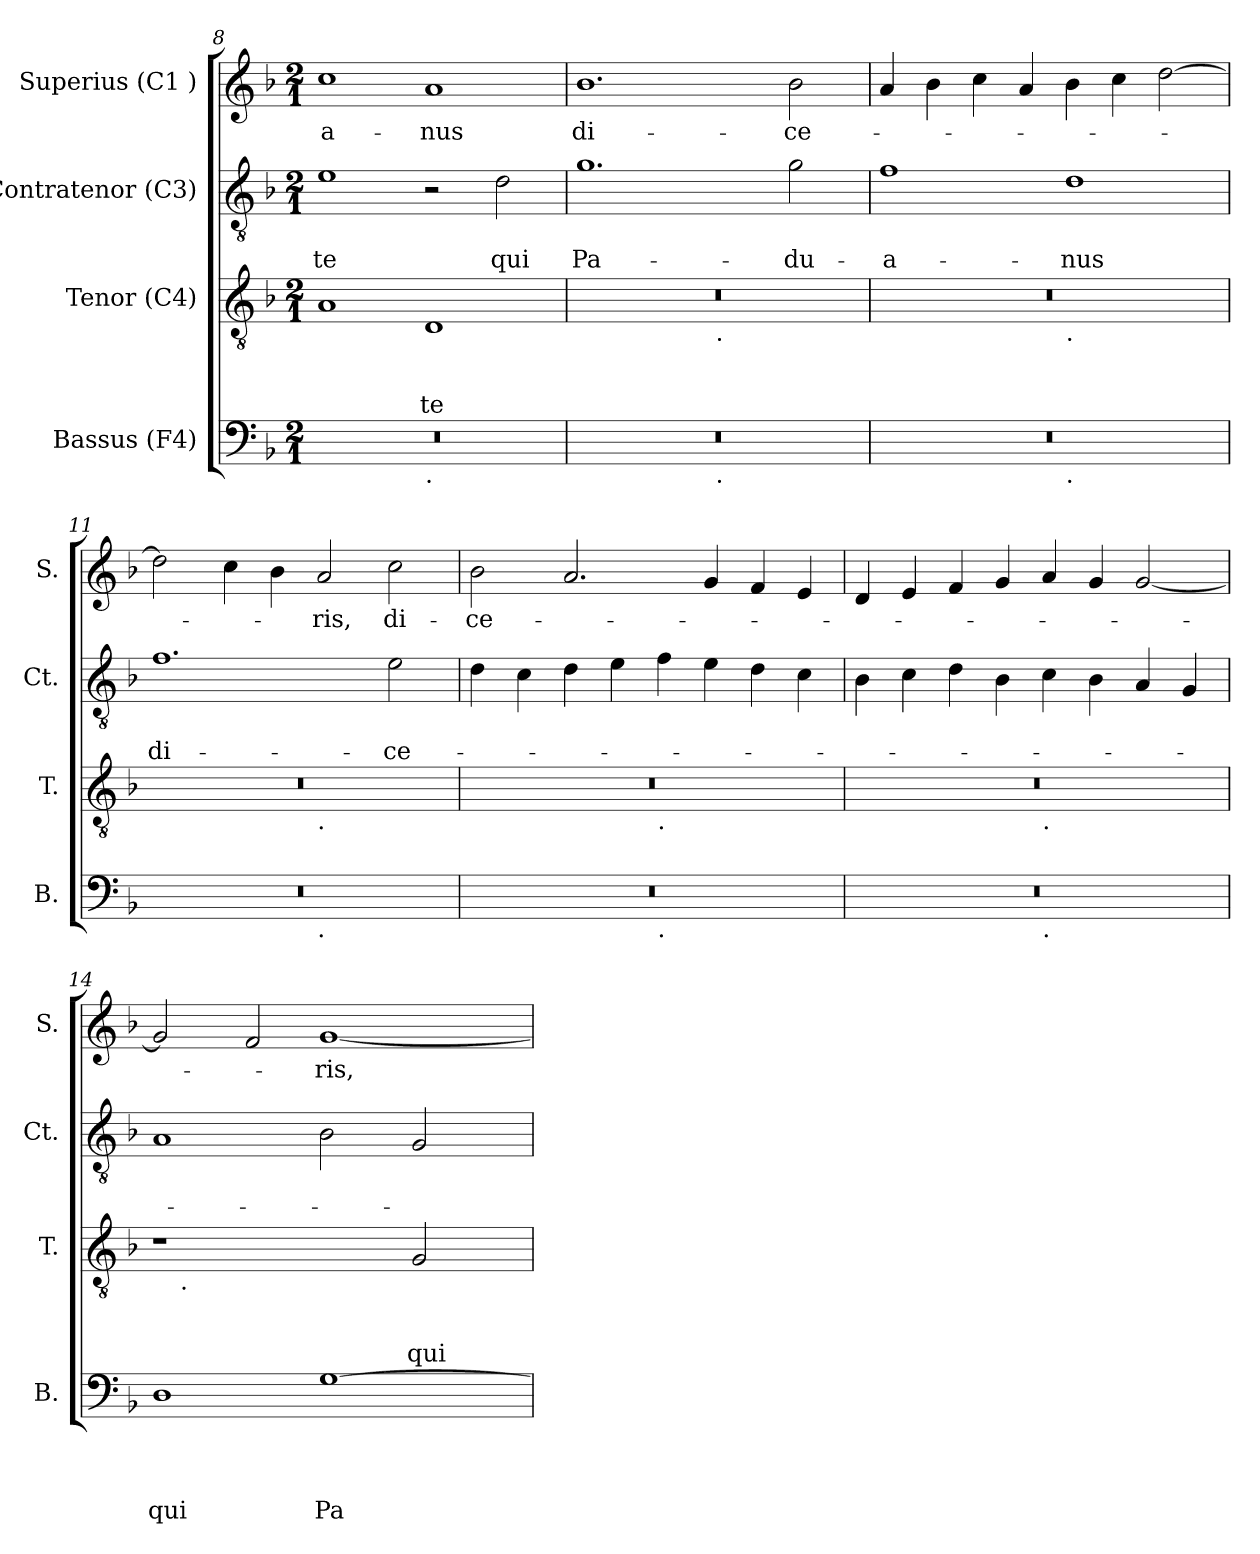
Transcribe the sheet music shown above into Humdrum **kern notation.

**kern	**text	**text	**text	**text	**kern	**text	**text	**text	**kern	**text	**text	**kern	**text
*part4	*part4	*part4	*part4	*part4	*part3	*part3	*part3	*part3	*part2	*part2	*part2	*part1	*part1
*staff4	*staff4	*staff4	*staff4	*staff4	*staff3	*staff3	*staff3	*staff3	*staff2	*staff2	*staff2	*staff1	*staff1
*I"Bassus (F4)	*	*	*	*	*I"Tenor (C4)	*	*	*	*I"Contratenor (C3)	*	*	*I"Superius (C1 )	*
*I'B.	*	*	*	*	*I'T.	*	*	*	*I'Ct.	*	*	*I'S.	*
*clefF4	*	*	*	*	*clefGv2	*	*	*	*clefGv2	*	*	*clefG2	*
*k[b-]	*	*	*	*	*k[b-]	*	*	*	*k[b-]	*	*	*k[b-]	*
*F:	*	*	*	*	*F:	*	*	*	*F:	*	*	*F:	*
*M2/1	*	*	*	*	*M2/1	*	*	*	*M2/1	*	*	*M2/1	*
=8	=8	=8	=8	=8	=8	=8	=8	=8	=8	=8	=8	=8	=8
!	!	!	!	!	!	!	!	!	!	!	!LO:LY:b	!	!LO:LY:b:rj
*^	*	*	*	*	*	*	*	*	*	*	*	*	*
0r	1ryy	.	.	.	.	1A	.	.	.	1e	.	-te	1cc	-a-
!	!LO:TX:b:t=.	!	!	!	!	!	!	!	!	!	!	!	!	!
!	!	!	!	!	!	!	!	!	!LO:LY:b	!	!	!	!	!LO:LY:b
.	1ryy	.	.	.	.	1D	.	.	-te	2r	.	.	1a	-nus
!	!	!	!	!	!	!	!	!	!	!	!	!LO:LY:b	!	!
.	.	.	.	.	.	.	.	.	.	2d\	.	qui	.	.
=9	=9	=9	=9	=9	=9	=9	=9	=9	=9	=9	=9	=9	=9	=9
!	!	!	!	!	!	!	!	!	!	!	!	!LO:LY:b	!	!LO:LY:b
*	*	*	*	*	*	*^	*	*	*	*	*	*	*	*
0r	2ryy	.	.	.	.	0r	2ryy	.	.	.	1.g	.	Pa-	1.b-	di-
.	4...ryy	.	.	.	.	.	4...ryy	.	.	.	.	.	.	.	.
!	!	!	!	!	!	!	!LO:TX:b:t=.	!	!	!	!	!	!	!	!
!	!LO:TX:b:t=.	!	!	!	!	!	!	!	!	!	!	!	!	!	!
.	1ryy	.	.	.	.	.	1ryy	.	.	.	.	.	.	.	.
!	!	!	!	!	!	!	!	!	!	!	!	!	!LO:LY:b	!	!LO:LY:b
.	.	.	.	.	.	.	.	.	.	.	2g\	.	-du-	2b-\	-ce-
.	32ryy	.	.	.	.	.	32ryy	.	.	.	.	.	.	.	.
!!LO:LB:g=z
=10	=10	=10	=10	=10	=10	=10	=10	=10	=10	=10	=10	=10	=10	=10	=10
!	!	!	!	!	!	!	!	!	!	!	!	!	!LO:LY:b:rj	!	!
0r	1ryy	.	.	.	.	0r	1ryy	.	.	.	1f	.	-a-	4a/	.
.	.	.	.	.	.	.	.	.	.	.	.	.	.	4b-\	.
.	.	.	.	.	.	.	.	.	.	.	.	.	.	4cc\	.
.	.	.	.	.	.	.	.	.	.	.	.	.	.	4a/	.
!	!	!	!	!	!	!	!LO:TX:b:t=.	!	!	!	!	!	!	!	!
!	!LO:TX:b:t=.	!	!	!	!	!	!	!	!	!	!	!	!	!	!
!	!	!	!	!	!	!	!	!	!	!	!	!	!LO:LY:b	!	!
.	1ryy	.	.	.	.	.	1ryy	.	.	.	1d	.	-nus	4b-\	.
.	.	.	.	.	.	.	.	.	.	.	.	.	.	4cc\	.
.	.	.	.	.	.	.	.	.	.	.	.	.	.	[>2dd\	.
=11	=11	=11	=11	=11	=11	=11	=11	=11	=11	=11	=11	=11	=11	=11	=11
!	!	!	!	!	!	!	!	!	!	!	!	!	!LO:LY:b	!	!
0r	1ryy	.	.	.	.	0r	1ryy	.	.	.	1.f	.	di-	2dd\]	.
.	.	.	.	.	.	.	.	.	.	.	.	.	.	4cc\	.
.	.	.	.	.	.	.	.	.	.	.	.	.	.	4b-\	.
!	!	!	!	!	!	!	!LO:TX:b:t=.	!	!	!	!	!	!	!	!
!	!LO:TX:b:t=.	!	!	!	!	!	!	!	!	!	!	!	!	!	!
!	!	!	!	!	!	!	!	!	!	!	!	!	!	!	!LO:LY:b
.	1ryy	.	.	.	.	.	1ryy	.	.	.	.	.	.	2a/	-ris,
!	!	!	!	!	!	!	!	!	!	!	!	!	!LO:LY:b	!	!LO:LY:b
.	.	.	.	.	.	.	.	.	.	.	2e\	.	-ce-	2cc\	di-
=12	=12	=12	=12	=12	=12	=12	=12	=12	=12	=12	=12	=12	=12	=12	=12
!	!	!	!	!	!	!	!	!	!	!	!	!	!	!	!LO:LY:b
0r	1ryy	.	.	.	.	0r	1ryy	.	.	.	4d\	.	.	2b-\	-ce-
.	.	.	.	.	.	.	.	.	.	.	4c\	.	.	.	.
.	.	.	.	.	.	.	.	.	.	.	4d\	.	.	2.a/	.
.	.	.	.	.	.	.	.	.	.	.	4e\	.	.	.	.
!	!	!	!	!	!	!	!LO:TX:b:t=.	!	!	!	!	!	!	!	!
!	!LO:TX:b:t=.	!	!	!	!	!	!	!	!	!	!	!	!	!	!
.	1ryy	.	.	.	.	.	1ryy	.	.	.	4f\	.	.	.	.
.	.	.	.	.	.	.	.	.	.	.	4e\	.	.	4g/	.
.	.	.	.	.	.	.	.	.	.	.	4d\	.	.	4f/	.
.	.	.	.	.	.	.	.	.	.	.	4c\	.	.	4e/	.
!!LO:PB:g=z
=13	=13	=13	=13	=13	=13	=13	=13	=13	=13	=13	=13	=13	=13	=13	=13
0r	1ryy	.	.	.	.	0r	1ryy	.	.	.	4B-\	.	.	4d/	.
.	.	.	.	.	.	.	.	.	.	.	4c\	.	.	4e/	.
.	.	.	.	.	.	.	.	.	.	.	4d\	.	.	4f/	.
.	.	.	.	.	.	.	.	.	.	.	4B-\	.	.	4g/	.
!	!	!	!	!	!	!	!LO:TX:b:t=.	!	!	!	!	!	!	!	!
!	!LO:TX:b:t=.	!	!	!	!	!	!	!	!	!	!	!	!	!	!
.	1ryy	.	.	.	.	.	1ryy	.	.	.	4c\	.	.	4a/	.
.	.	.	.	.	.	.	.	.	.	.	4B-\	.	.	4g/	.
.	.	.	.	.	.	.	.	.	.	.	4A/	.	.	[<2g/	.
.	.	.	.	.	.	.	.	.	.	.	4G/	.	.	.	.
=14	=14	=14	=14	=14	=14	=14	=14	=14	=14	=14	=14	=14	=14	=14	=14
!	!	!	!	!	!LO:LY:b	!	!	!	!	!	!	!	!	!	!
*v	*v	*	*	*	*	*	*	*	*	*	*	*	*	*	*
1D	.	.	.	qui	1r	16.ryy	.	.	.	1A	.	.	2g/]	.
!	!	!	!	!	!	!LO:TX:b:t=.	!	!	!	!	!	!	!	!
.	.	.	.	.	.	1ryy	.	.	.	.	.	.	.	.
.	.	.	.	.	.	.	.	.	.	.	.	.	2f/	.
!	!	!	!	!LO:LY:b	!	!	!	!	!	!	!	!	!	!LO:LY:b
[>1G	.	.	.	Pa-	2ryy	.	.	.	.	2B-\	.	.	[<1g	-ris,
.	.	.	.	.	.	2ryy	.	.	.	.	.	.	.	.
!	!	!	!	!	!	!	!	!	!LO:LY:b	!	!	!	!	!
.	.	.	.	.	2G/	.	.	.	qui	2G/	.	.	.	.
.	.	.	.	.	.	4ryy	.	.	.	.	.	.	.	.
.	.	.	.	.	.	8ryy	.	.	.	.	.	.	.	.
.	.	.	.	.	.	32ryy	.	.	.	.	.	.	.	.
*	*	*	*	*	*v	*v	*	*	*	*	*	*	*	*
=	=	=	=	=	=	=	=	=	=	=	=	=	=
*-	*-	*-	*-	*-	*-	*-	*-	*-	*-	*-	*-	*-	*-
